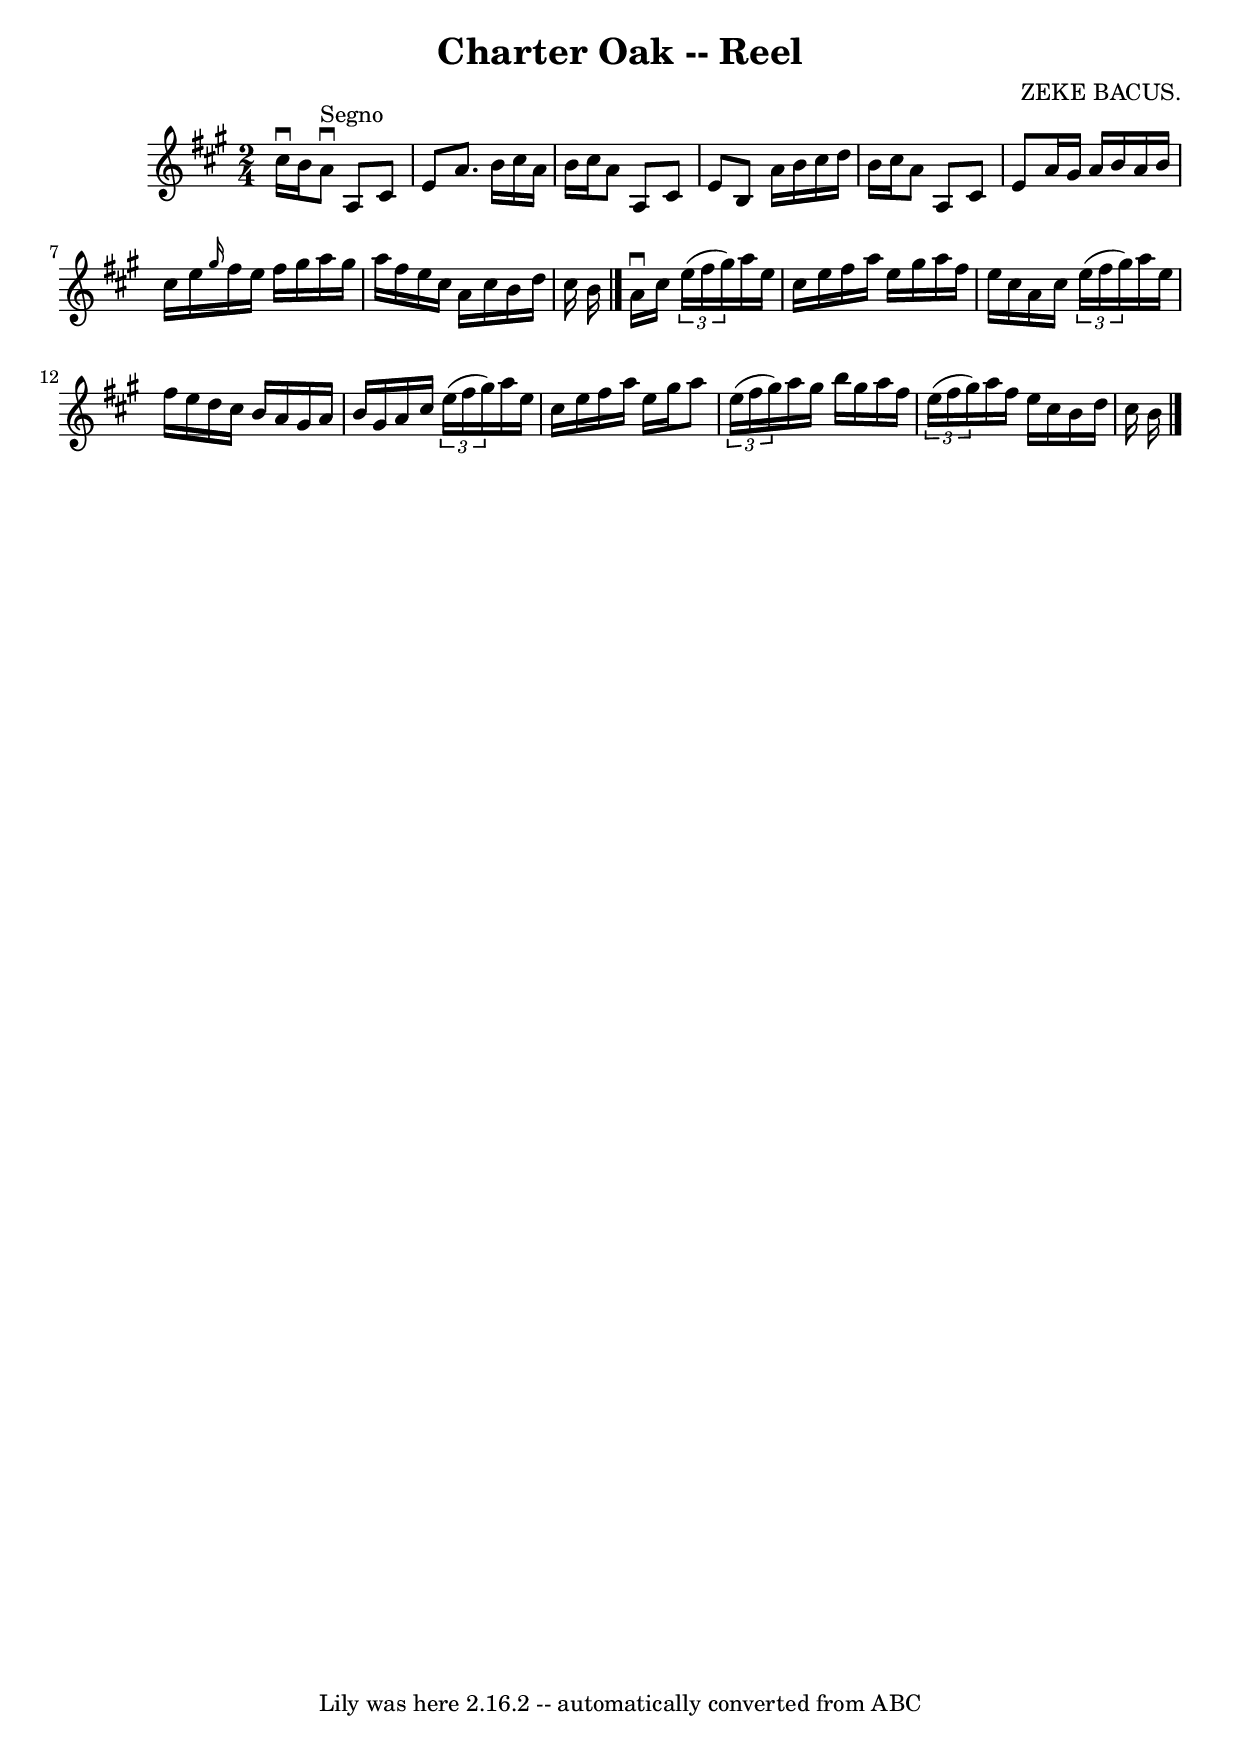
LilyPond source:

\version "2.16.2"
\include "Mammoth.ily"
\header {
	%% book = "Ryan's Mammoth Collection"
	composer = "ZEKE BACUS."
	crossRefNumber = "1"
	footnotes = "\\\\354"
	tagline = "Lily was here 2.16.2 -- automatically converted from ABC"
	title = "Charter Oak -- Reel"
}
voicedefault =  {


\time 2/4 
\key a \major cis''16^\downbow b'16    |
 a'8 
^"Segno"^\downbow a8 cis'8 e'8    |
 a'8. b'16 cis''16    
a'16 b'16 cis''16    |
 a'8 a8 cis'8 e'8    |
   
b8 a'16 b'16 cis''16 d''16 b'16 cis''16    |
 a'8   
 a8 cis'8 e'8    |
 a'16 gis'16 a'16 b'16 a'16    
b'16 cis''16 e''16    |
 \grace { gis''16  } fis''16 e''16  
 fis''16 gis''16 a''16 gis''16 a''16 fis''16    |
   
e''16 cis''16 a'16 cis''16 b'16 d''16 cis''16 b'16    
\bar "|." a'16^\downbow cis''16    \times 2/3 { e''16 (fis''16    
gis''16) } a''16 e''16 cis''16 e''16    |
 fis''16    
a''16 e''16 gis''16 a''16 fis''16 e''16 cis''16    |
   
a'16 cis''16    \times 2/3 { e''16 (fis''16 gis''16) } a''16    
e''16 fis''16 e''16    |
 d''16 cis''16 b'16 a'16    
gis'16 a'16 b'16 gis'16    |
 a'16 cis''16    
\times 2/3 { e''16 (fis''16 gis''16) } a''16 e''16 cis''16   
 e''16    |
 fis''16 a''16 e''16 gis''16 a''8    
\times 2/3 { e''16 (fis''16 gis''16) }   |
 a''16 gis''16 
 b''16 gis''16 a''16 fis''16    \times 2/3 { e''16 (fis''16    
gis''16) }   |
 a''16 fis''16 e''16 cis''16 b'16    
d''16 cis''16 b'16        \bar "|."   
}

\score{
    <<

	\context Staff="default"
	{
	    \voicedefault 
	}

    >>
	\layout {
	}
	\midi {}
}
